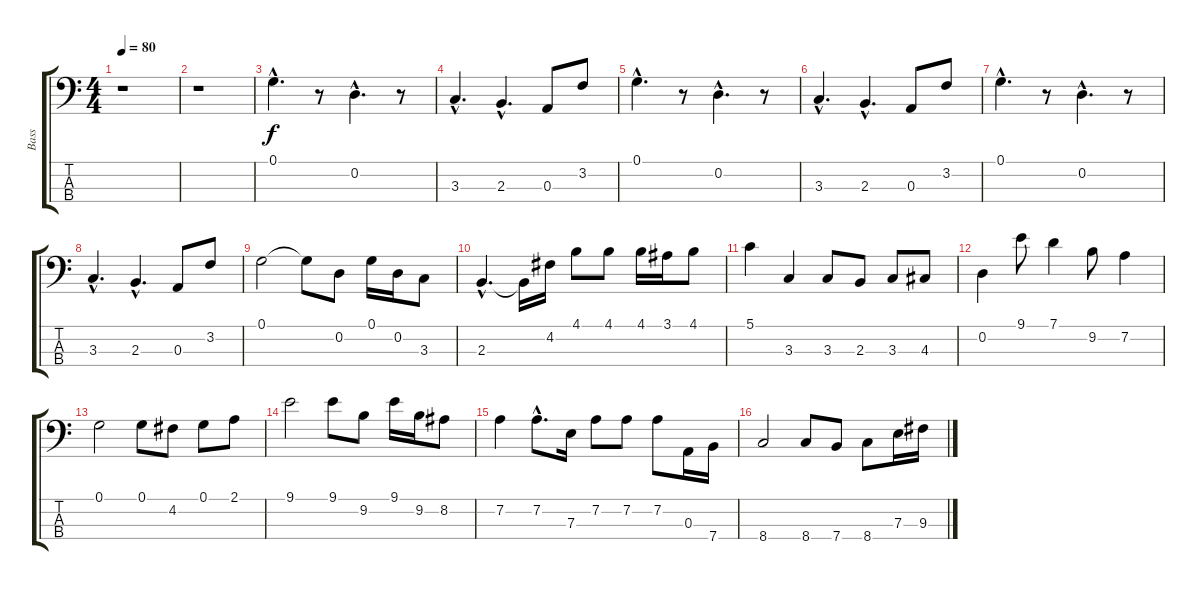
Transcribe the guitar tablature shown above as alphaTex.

\track ("Bass" "Bass") {instrument electricbassfinger}
\staff {score tabs}
\tuning (G2 D2 A1 E1) {hide}
\ts (4 4)
\tempo 80
\clef f4
\ks c
r.1{dy f instrument electricbassfinger} |
r.1 |
0.1{hac}.4{d} r.8 0.2{hac}.4{d} r.8 |
3.3{hac}.4{d} 2.3{hac}.4{d} 0.3.8 3.2.8 |
0.1{hac}.4{d} r.8 0.2{hac}.4{d} r.8 |
3.3{hac}.4{d} 2.3{hac}.4{d} 0.3.8 3.2.8 |
0.1{hac}.4{d} r.8 0.2{hac}.4{d} r.8 |
3.3{hac}.4{d} 2.3{hac}.4{d} 0.3.8 3.2.8 |
0.1.2 0.1{t}.8 0.2.8 0.1.16 0.2.16 3.3.8 |
2.3{hac}.4{d} 2.3{t}.16 4.2.16 4.1.8 4.1.8 4.1.16 3.1.16 4.1.8 |
5.1.4 3.3.4 3.3.8 2.3.8 3.3.8 4.3.8 |
0.2.4 9.1.8 7.1.4 9.2.8 7.2.4 |
0.1.2 0.1.8 4.2.8 0.1.8 2.1.8 |
9.1.2 9.1.8 9.2.8 9.1.16 9.2.16 8.2.8 |
7.2.4 7.2{hac}.8{d} 7.3.16 7.2.8 7.2.8 7.2.8 0.3.16 7.4.16 |
8.4.2 8.4.8 7.4.8 8.4.8 7.3.16 9.3.16
